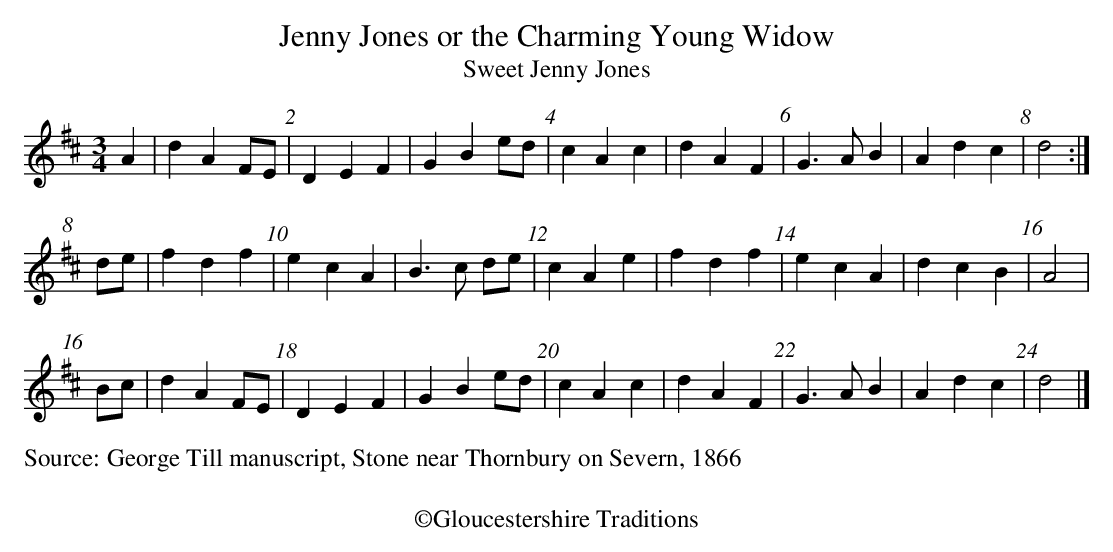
X:1
T:Jenny Jones or the Charming Young Widow
T:Sweet Jenny Jones
M:3/4
L:1/4
K:D
A | d A F/2E/2 | D E F | G B e/2d/2 | c A c |\
 d A F | G>A B | A d c | d2 :|
d/2e/2 | f d f | e c A | B>c d/2e/2 |\
 c A e | f d f | e c A | d c B | A2|
 B/2c/2 |d A F/2E/2 | D E F | G B e/2d/2 |\
 c A c | d A F | G>A B | A d c | d2 |]
